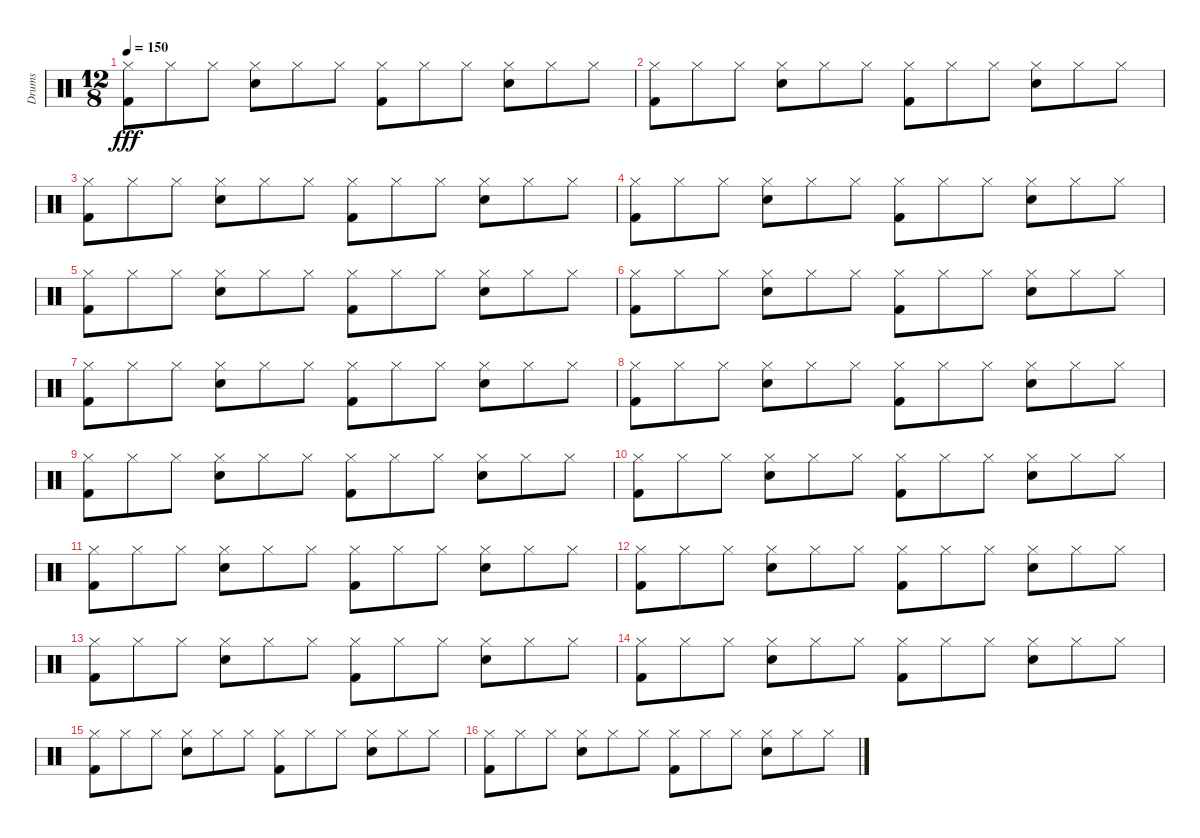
\track ("Drums" "Drums") {instrument percussion}
\staff {score}
\articulation defaults
\ts (12 8)
\tempo 150
\clef neutral
\ks c
("Hi-Hat (closed)" "Kick (hit) 2").8{dy fff} "Hi-Hat (closed)".8 "Hi-Hat (closed)".8 ("Hi-Hat (closed)" "Electric Snare (hit)").8 "Hi-Hat (closed)".8 "Hi-Hat (closed)".8 ("Hi-Hat (closed)" "Kick (hit) 2").8 "Hi-Hat (closed)".8 "Hi-Hat (closed)".8 ("Hi-Hat (closed)" "Electric Snare (hit)").8 "Hi-Hat (closed)".8 "Hi-Hat (closed)".8 |
("Hi-Hat (closed)" "Kick (hit) 2").8 "Hi-Hat (closed)".8 "Hi-Hat (closed)".8 ("Hi-Hat (closed)" "Electric Snare (hit)").8 "Hi-Hat (closed)".8 "Hi-Hat (closed)".8 ("Hi-Hat (closed)" "Kick (hit) 2").8 "Hi-Hat (closed)".8 "Hi-Hat (closed)".8 ("Hi-Hat (closed)" "Electric Snare (hit)").8 "Hi-Hat (closed)".8 "Hi-Hat (closed)".8 |
("Hi-Hat (closed)" "Kick (hit) 2").8 "Hi-Hat (closed)".8 "Hi-Hat (closed)".8 ("Hi-Hat (closed)" "Electric Snare (hit)").8 "Hi-Hat (closed)".8 "Hi-Hat (closed)".8 ("Hi-Hat (closed)" "Kick (hit) 2").8 "Hi-Hat (closed)".8 "Hi-Hat (closed)".8 ("Hi-Hat (closed)" "Electric Snare (hit)").8 "Hi-Hat (closed)".8 "Hi-Hat (closed)".8 |
("Hi-Hat (closed)" "Kick (hit) 2").8 "Hi-Hat (closed)".8 "Hi-Hat (closed)".8 ("Hi-Hat (closed)" "Electric Snare (hit)").8 "Hi-Hat (closed)".8 "Hi-Hat (closed)".8 ("Hi-Hat (closed)" "Kick (hit) 2").8 "Hi-Hat (closed)".8 "Hi-Hat (closed)".8 ("Hi-Hat (closed)" "Electric Snare (hit)").8 "Hi-Hat (closed)".8 "Hi-Hat (closed)".8 |
("Hi-Hat (closed)" "Kick (hit) 2").8 "Hi-Hat (closed)".8 "Hi-Hat (closed)".8 ("Hi-Hat (closed)" "Electric Snare (hit)").8 "Hi-Hat (closed)".8 "Hi-Hat (closed)".8 ("Hi-Hat (closed)" "Kick (hit) 2").8 "Hi-Hat (closed)".8 "Hi-Hat (closed)".8 ("Hi-Hat (closed)" "Electric Snare (hit)").8 "Hi-Hat (closed)".8 "Hi-Hat (closed)".8 |
("Hi-Hat (closed)" "Kick (hit) 2").8 "Hi-Hat (closed)".8 "Hi-Hat (closed)".8 ("Hi-Hat (closed)" "Electric Snare (hit)").8 "Hi-Hat (closed)".8 "Hi-Hat (closed)".8 ("Hi-Hat (closed)" "Kick (hit) 2").8 "Hi-Hat (closed)".8 "Hi-Hat (closed)".8 ("Hi-Hat (closed)" "Electric Snare (hit)").8 "Hi-Hat (closed)".8 "Hi-Hat (closed)".8 |
("Hi-Hat (closed)" "Kick (hit) 2").8 "Hi-Hat (closed)".8 "Hi-Hat (closed)".8 ("Hi-Hat (closed)" "Electric Snare (hit)").8 "Hi-Hat (closed)".8 "Hi-Hat (closed)".8 ("Hi-Hat (closed)" "Kick (hit) 2").8 "Hi-Hat (closed)".8 "Hi-Hat (closed)".8 ("Hi-Hat (closed)" "Electric Snare (hit)").8 "Hi-Hat (closed)".8 "Hi-Hat (closed)".8 |
("Hi-Hat (closed)" "Kick (hit) 2").8 "Hi-Hat (closed)".8 "Hi-Hat (closed)".8 ("Hi-Hat (closed)" "Electric Snare (hit)").8 "Hi-Hat (closed)".8 "Hi-Hat (closed)".8 ("Hi-Hat (closed)" "Kick (hit) 2").8 "Hi-Hat (closed)".8 "Hi-Hat (closed)".8 ("Hi-Hat (closed)" "Electric Snare (hit)").8 "Hi-Hat (closed)".8 "Hi-Hat (closed)".8 |
("Hi-Hat (closed)" "Kick (hit) 2").8 "Hi-Hat (closed)".8 "Hi-Hat (closed)".8 ("Hi-Hat (closed)" "Electric Snare (hit)").8 "Hi-Hat (closed)".8 "Hi-Hat (closed)".8 ("Hi-Hat (closed)" "Kick (hit) 2").8 "Hi-Hat (closed)".8 "Hi-Hat (closed)".8 ("Hi-Hat (closed)" "Electric Snare (hit)").8 "Hi-Hat (closed)".8 "Hi-Hat (closed)".8 |
("Hi-Hat (closed)" "Kick (hit) 2").8 "Hi-Hat (closed)".8 "Hi-Hat (closed)".8 ("Hi-Hat (closed)" "Electric Snare (hit)").8 "Hi-Hat (closed)".8 "Hi-Hat (closed)".8 ("Hi-Hat (closed)" "Kick (hit) 2").8 "Hi-Hat (closed)".8 "Hi-Hat (closed)".8 ("Hi-Hat (closed)" "Electric Snare (hit)").8 "Hi-Hat (closed)".8 "Hi-Hat (closed)".8 |
("Hi-Hat (closed)" "Kick (hit) 2").8 "Hi-Hat (closed)".8 "Hi-Hat (closed)".8 ("Hi-Hat (closed)" "Electric Snare (hit)").8 "Hi-Hat (closed)".8 "Hi-Hat (closed)".8 ("Hi-Hat (closed)" "Kick (hit) 2").8 "Hi-Hat (closed)".8 "Hi-Hat (closed)".8 ("Hi-Hat (closed)" "Electric Snare (hit)").8 "Hi-Hat (closed)".8 "Hi-Hat (closed)".8 |
("Hi-Hat (closed)" "Kick (hit) 2").8 "Hi-Hat (closed)".8 "Hi-Hat (closed)".8 ("Hi-Hat (closed)" "Electric Snare (hit)").8 "Hi-Hat (closed)".8 "Hi-Hat (closed)".8 ("Hi-Hat (closed)" "Kick (hit) 2").8 "Hi-Hat (closed)".8 "Hi-Hat (closed)".8 ("Hi-Hat (closed)" "Electric Snare (hit)").8 "Hi-Hat (closed)".8 "Hi-Hat (closed)".8 |
("Hi-Hat (closed)" "Kick (hit) 2").8 "Hi-Hat (closed)".8 "Hi-Hat (closed)".8 ("Hi-Hat (closed)" "Electric Snare (hit)").8 "Hi-Hat (closed)".8 "Hi-Hat (closed)".8 ("Hi-Hat (closed)" "Kick (hit) 2").8 "Hi-Hat (closed)".8 "Hi-Hat (closed)".8 ("Hi-Hat (closed)" "Electric Snare (hit)").8 "Hi-Hat (closed)".8 "Hi-Hat (closed)".8 |
("Hi-Hat (closed)" "Kick (hit) 2").8 "Hi-Hat (closed)".8 "Hi-Hat (closed)".8 ("Hi-Hat (closed)" "Electric Snare (hit)").8 "Hi-Hat (closed)".8 "Hi-Hat (closed)".8 ("Hi-Hat (closed)" "Kick (hit) 2").8 "Hi-Hat (closed)".8 "Hi-Hat (closed)".8 ("Hi-Hat (closed)" "Electric Snare (hit)").8 "Hi-Hat (closed)".8 "Hi-Hat (closed)".8 |
("Hi-Hat (closed)" "Kick (hit) 2").8 "Hi-Hat (closed)".8 "Hi-Hat (closed)".8 ("Hi-Hat (closed)" "Electric Snare (hit)").8 "Hi-Hat (closed)".8 "Hi-Hat (closed)".8 ("Hi-Hat (closed)" "Kick (hit) 2").8 "Hi-Hat (closed)".8 "Hi-Hat (closed)".8 ("Hi-Hat (closed)" "Electric Snare (hit)").8 "Hi-Hat (closed)".8 "Hi-Hat (closed)".8 |
("Hi-Hat (closed)" "Kick (hit) 2").8 "Hi-Hat (closed)".8 "Hi-Hat (closed)".8 ("Hi-Hat (closed)" "Electric Snare (hit)").8 "Hi-Hat (closed)".8 "Hi-Hat (closed)".8 ("Hi-Hat (closed)" "Kick (hit) 2").8 "Hi-Hat (closed)".8 "Hi-Hat (closed)".8 ("Hi-Hat (closed)" "Electric Snare (hit)").8 "Hi-Hat (closed)".8 "Hi-Hat (closed)".8
